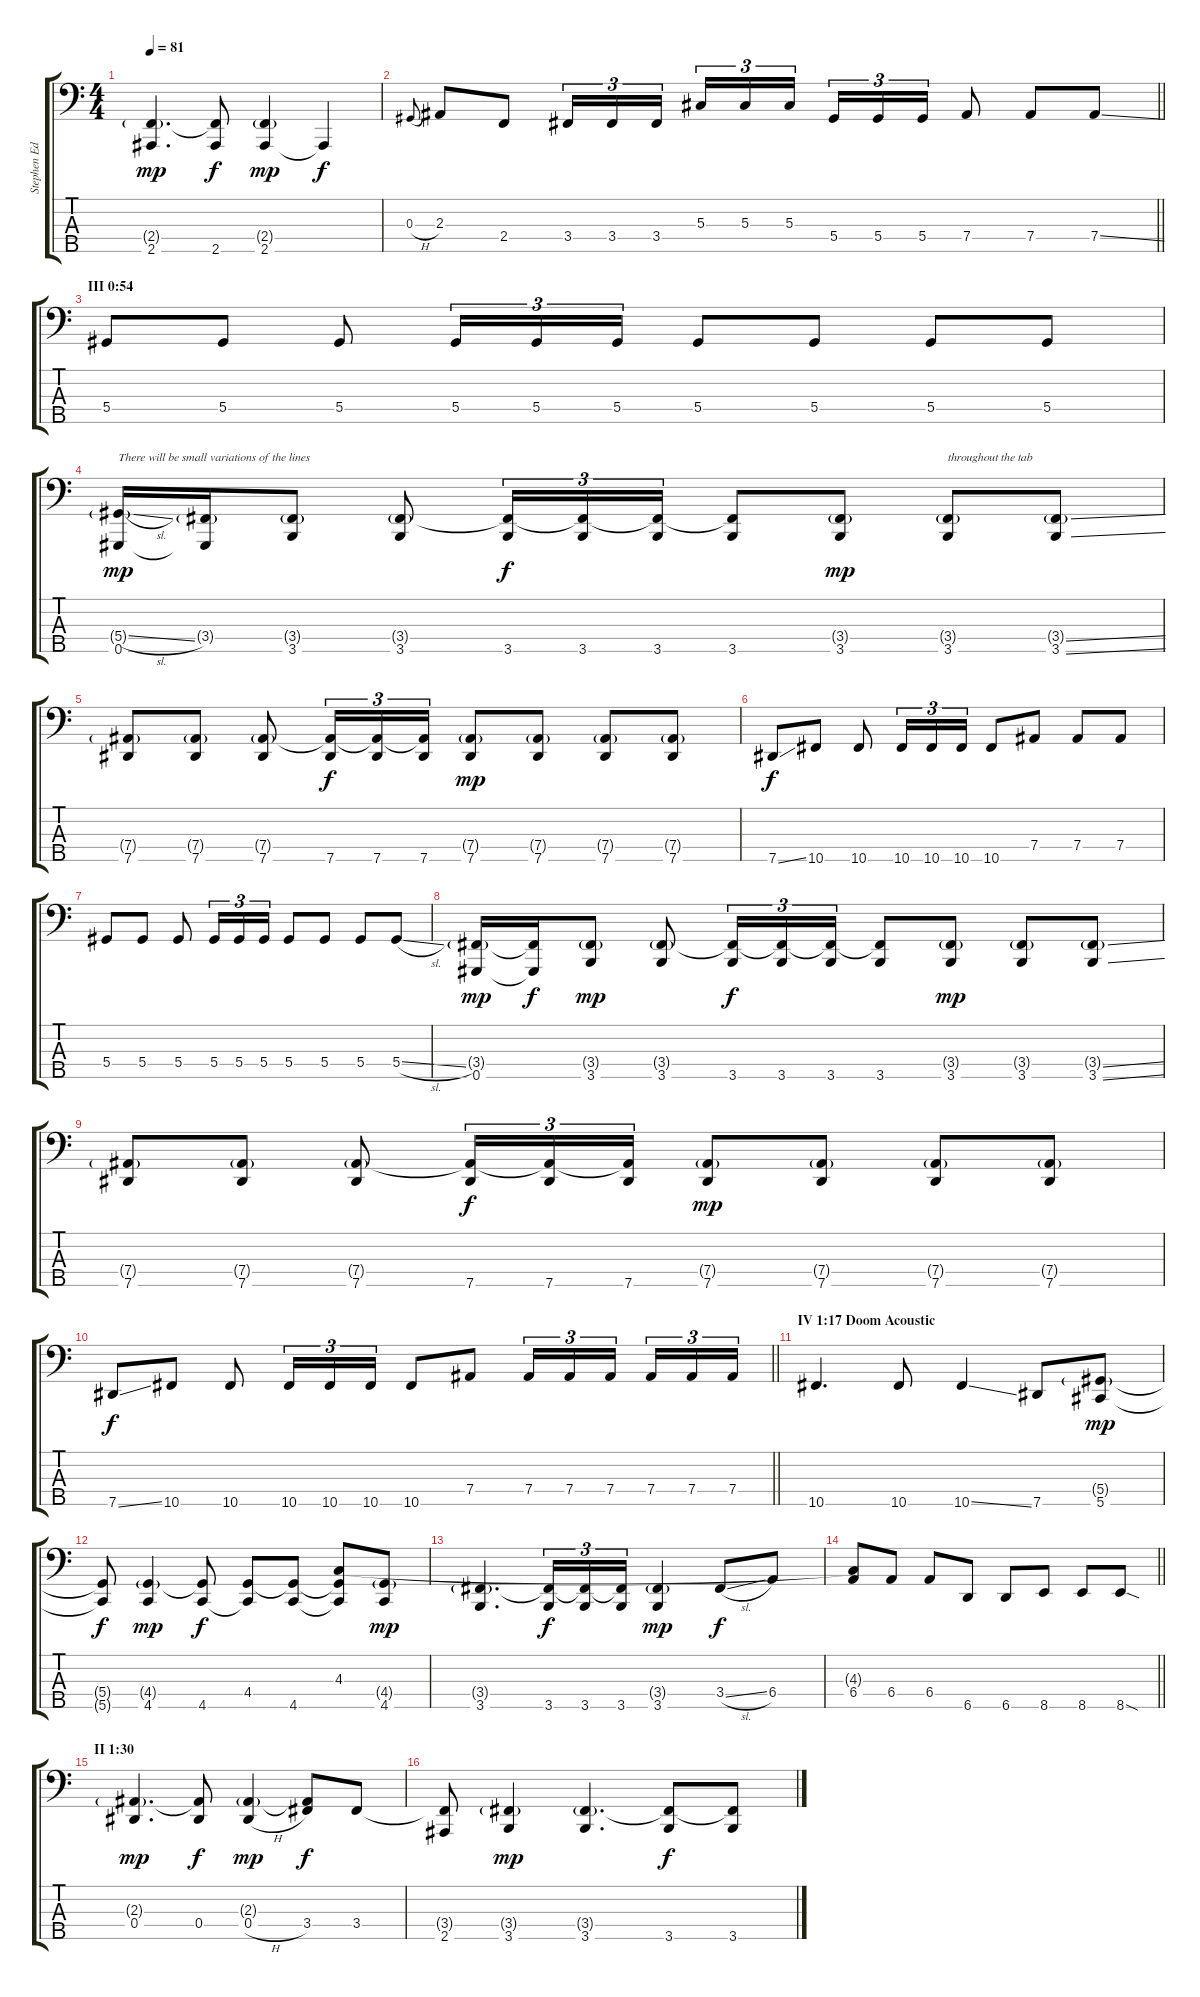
\track ("Stephen Edmondson (bass guitar) Drop G#" "Stephen Ed") {instrument electricbasspick}
\staff {score tabs}
\tuning (Gb2 Db2 Ab1 Eb1 Ab0) {hide}
\ts (4 4)
\tempo 81
\clef f4
\ks c
(2.4{g} 2.5).4{d dy mp} (2.4{t} 2.5).8{dy f} (2.4{g} 2.5).4{dy mp} 2.5{t}.4{dy f} |
\barLineRight lightlight
0.3{h}.8{gr onbeat} 2.3.8 2.4.8 3.4.16{tu (3 2)} 3.4.16{tu (3 2)} 3.4.16{tu (3 2) beam splitsecondary} 5.3.16{tu (3 2)} 5.3.16{tu (3 2)} 5.3.16{tu (3 2)} 5.4.16{tu (3 2)} 5.4.16{tu (3 2)} 5.4.16{tu (3 2)} 7.4.8 7.4.8 7.4{ss}.8 |
\section ("" "III 0:54")
5.4.8 5.4.8 5.4.8 5.4.16{tu (3 2)} 5.4.16{tu (3 2)} 5.4.16{tu (3 2)} 5.4.8 5.4.8 5.4.8 5.4.8 |
(5.4{sl g} 0.5).16{txt "There will be small variations of the lines" dy mp} (3.4{g} 0.5{t}).16 (3.4{g} 3.5).8 (3.4{g} 3.5).8 (3.4{t} 3.5).16{tu (3 2) dy f} (3.4{t} 3.5).16{tu (3 2)} (3.4{t} 3.5).16{tu (3 2)} (3.4{t} 3.5).8 (3.4{g} 3.5).8{dy mp} (3.4{g} 3.5).8{txt "throughout the tab"} (3.4{ss g} 3.5{ss}).8 |
(7.4{g} 7.5).8 (7.4{g} 7.5).8 (7.4{g} 7.5).8 (7.4{t} 7.5).16{tu (3 2) dy f} (7.4{t} 7.5).16{tu (3 2)} (7.4{t} 7.5).16{tu (3 2)} (7.4{g} 7.5).8{dy mp} (7.4{g} 7.5).8 (7.4{g} 7.5).8 (7.4{g} 7.5).8 |
7.5{ss}.8{dy f} 10.5.8 10.5.8 10.5.16{tu (3 2)} 10.5.16{tu (3 2)} 10.5.16{tu (3 2)} 10.5.8 7.4.8 7.4.8 7.4.8 |
5.4.8 5.4.8 5.4.8 5.4.16{tu (3 2)} 5.4.16{tu (3 2)} 5.4.16{tu (3 2)} 5.4.8 5.4.8 5.4.8 5.4{sl}.8 |
(3.4{g} 0.5).16{dy mp} (3.4{t} 0.5{t}).16{dy f} (3.4{g} 3.5).8{dy mp} (3.4{g} 3.5).8 (3.4{t} 3.5).16{tu (3 2) dy f} (3.4{t} 3.5).16{tu (3 2)} (3.4{t} 3.5).16{tu (3 2)} (3.4{t} 3.5).8 (3.4{g} 3.5).8{dy mp} (3.4{g} 3.5).8 (3.4{ss g} 3.5{ss}).8 |
(7.4{g} 7.5).8 (7.4{g} 7.5).8 (7.4{g} 7.5).8 (7.4{t} 7.5).16{tu (3 2) dy f} (7.4{t} 7.5).16{tu (3 2)} (7.4{t} 7.5).16{tu (3 2)} (7.4{g} 7.5).8{dy mp} (7.4{g} 7.5).8 (7.4{g} 7.5).8 (7.4{g} 7.5).8 |
\barLineRight lightlight
7.5{ss}.8{dy f} 10.5.8 10.5.8 10.5.16{tu (3 2)} 10.5.16{tu (3 2)} 10.5.16{tu (3 2)} 10.5.8 7.4.8 7.4.16{tu (3 2)} 7.4.16{tu (3 2)} 7.4.16{tu (3 2) beam splitsecondary} 7.4.16{tu (3 2)} 7.4.16{tu (3 2)} 7.4.16{tu (3 2)} |
\section ("" "IV 1:17 Doom Acoustic")
10.5.4{d} 10.5.8 10.5{ss}.4 7.5.8 (5.4{g} 5.5).8{dy mp} |
(5.4{t} 5.5{t}).8{dy f} (4.4{g} 4.5).4{dy mp} (4.4{t} 4.5).8{dy f} (4.4 4.5{t}).8 (4.4{t} 4.5).8 (4.3 4.4{t} 4.5{t}).8 (4.4{g} 4.5).8{dy mp} |
(3.4{g} 3.5).4{d} (3.4{t} 3.5).16{tu (3 2) dy f} (3.4{t} 3.5).16{tu (3 2)} (3.4{t} 3.5).16{tu (3 2)} (3.4{g} 3.5).4{dy mp} 3.4{sl}.8{dy f} 6.4.8 |
\barLineRight lightlight
(4.3{t} 6.4).8 6.4.8 6.4.8 6.5.8 6.5.8 8.5.8 8.5.8 8.5{sod}.8 |
\section ("" "II 1:30")
(2.3{g} 0.4).4{d dy mp} (2.3{t} 0.4).8{dy f} (2.3{g} 0.4{h}).4{dy mp} (2.3{t} 3.4).8{dy f} 3.4.8 |
(3.4{t} 2.5).8 (3.4{g} 3.5).4{dy mp} (3.4{g} 3.5).4{d} (3.4{t} 3.5).8{dy f} (3.4{t} 3.5).8
